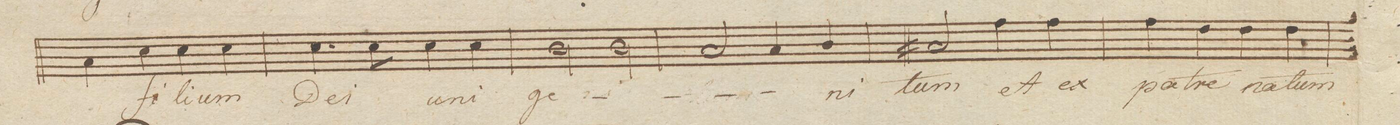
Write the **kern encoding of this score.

**kern	**text	**dynam
*I"Tenore Solo	*	*
*clefC4	*	*
*k[]	*	*
*met(c|)	*	*
*M2/2	*	*
4G\	.	.
4B\	fi-	.
4B\	-li-	.
4B\	-um	.
=21	=21	=21
4.B\	De-	.
8B\	-i	.
4B\	u-	.
4B\	-ni	.
=22	=22	=22
2A\	ge-	.
2A\	.	.
=23	=23	=23
2G/	.	.
4G/	.	.
4A/	-ni-	.
=24	=24	=24
2G#X/	-tum	.
4e\	et	.
4e\	ex	.
=25	=25	=25
4e\	pa-	.
4c\	-tre-	.
4c\	-na-	.
4c\	-tum	.
=26	=26	=26
*-	*-	*-
